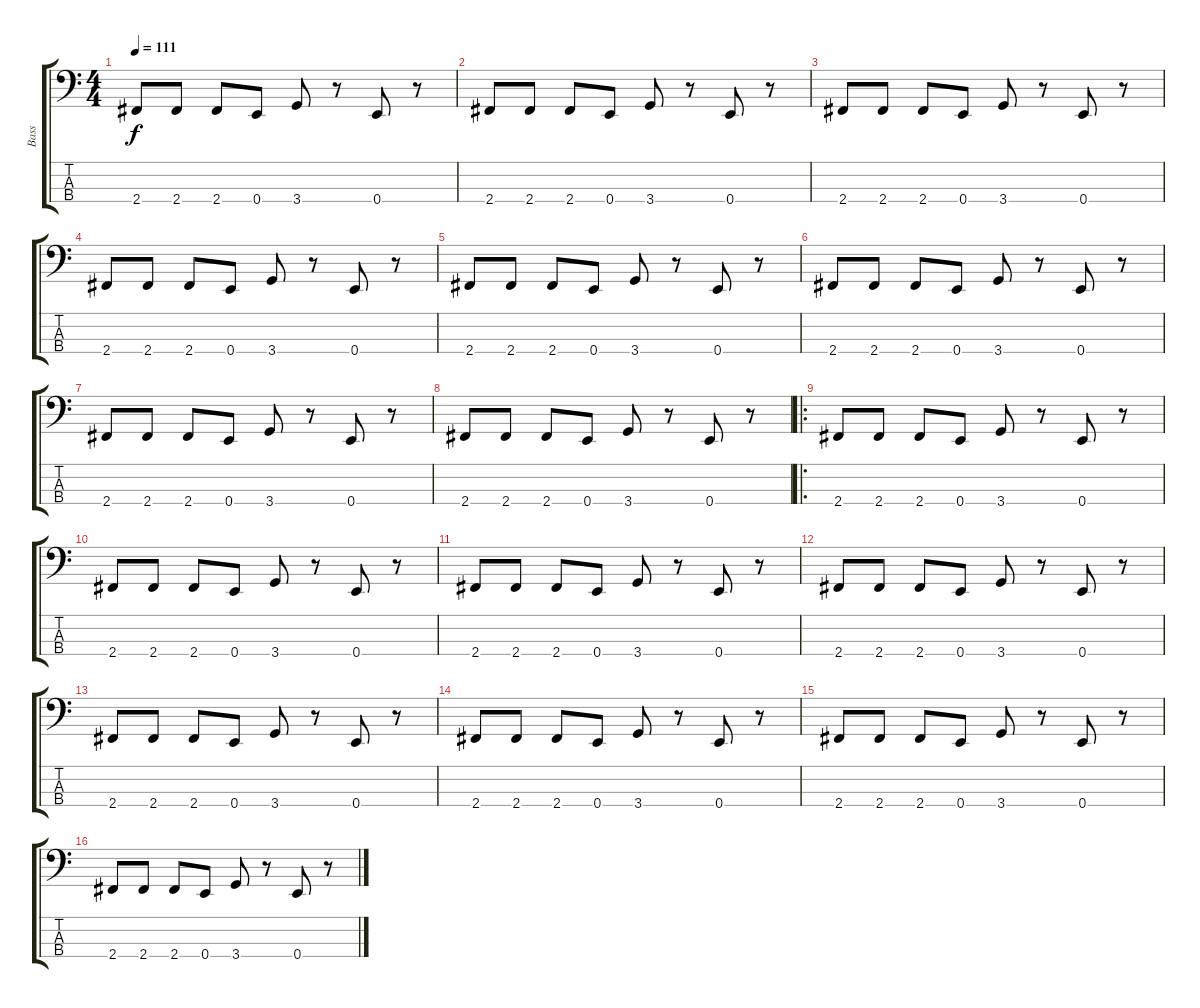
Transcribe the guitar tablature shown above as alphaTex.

\track ("Bass" "Bass") {instrument electricbassfinger}
\staff {score tabs}
\tuning (G2 D2 A1 E1) {hide}
\ts (4 4)
\tempo 111
\clef f4
\ks c
2.4.8{dy f instrument electricbassfinger} 2.4.8 2.4.8 0.4.8 3.4.8 r.8 0.4.8 r.8 |
2.4.8 2.4.8 2.4.8 0.4.8 3.4.8 r.8 0.4.8 r.8 |
2.4.8 2.4.8 2.4.8 0.4.8 3.4.8 r.8 0.4.8 r.8 |
2.4.8 2.4.8 2.4.8 0.4.8 3.4.8 r.8 0.4.8 r.8 |
2.4.8 2.4.8 2.4.8 0.4.8 3.4.8 r.8 0.4.8 r.8 |
2.4.8 2.4.8 2.4.8 0.4.8 3.4.8 r.8 0.4.8 r.8 |
2.4.8 2.4.8 2.4.8 0.4.8 3.4.8 r.8 0.4.8 r.8 |
2.4.8 2.4.8 2.4.8 0.4.8 3.4.8 r.8 0.4.8 r.8 |
\ro
2.4.8 2.4.8 2.4.8 0.4.8 3.4.8 r.8 0.4.8 r.8 |
2.4.8 2.4.8 2.4.8 0.4.8 3.4.8 r.8 0.4.8 r.8 |
2.4.8 2.4.8 2.4.8 0.4.8 3.4.8 r.8 0.4.8 r.8 |
2.4.8 2.4.8 2.4.8 0.4.8 3.4.8 r.8 0.4.8 r.8 |
2.4.8 2.4.8 2.4.8 0.4.8 3.4.8 r.8 0.4.8 r.8 |
2.4.8 2.4.8 2.4.8 0.4.8 3.4.8 r.8 0.4.8 r.8 |
2.4.8 2.4.8 2.4.8 0.4.8 3.4.8 r.8 0.4.8 r.8 |
2.4.8 2.4.8 2.4.8 0.4.8 3.4.8 r.8 0.4.8 r.8
